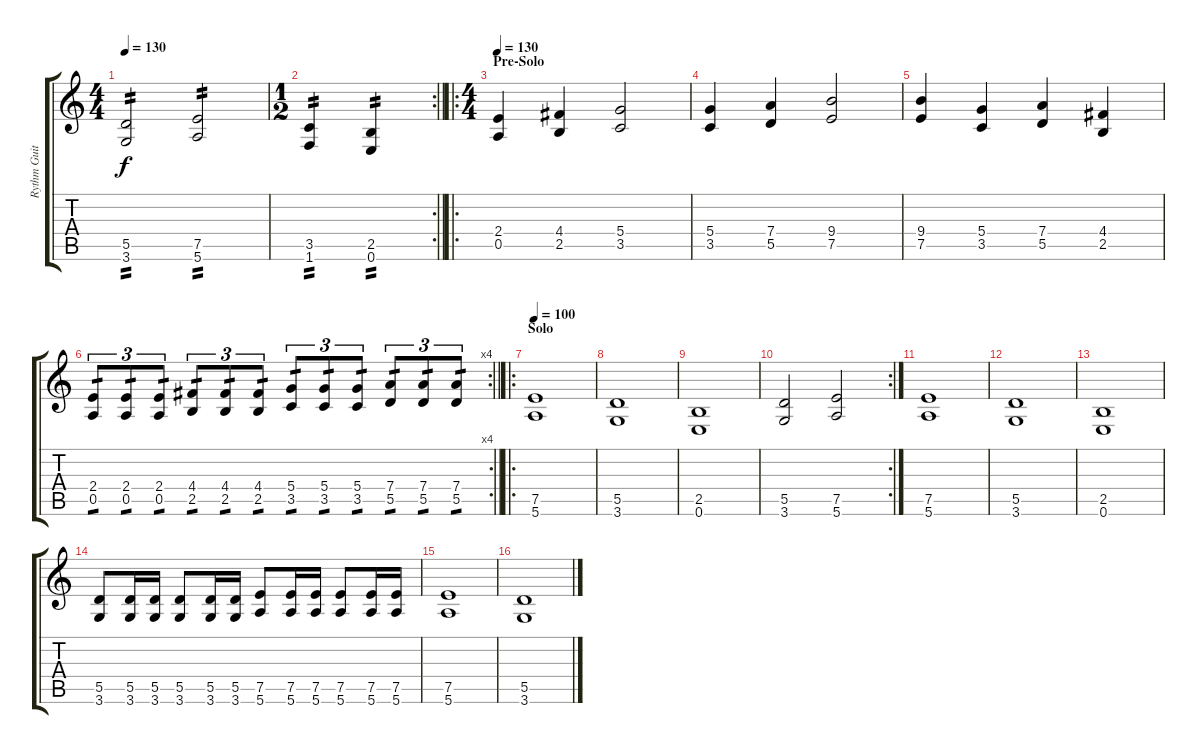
\track ("Rythm Guitar" "Rythm Guit") {instrument distortionguitar}
\staff {score tabs}
\tuning (E4 B3 G3 D3 A2 E2) {hide}
\ts (4 4)
\tempo 130
\clef g2
\ks c
(5.5 3.6).2{tp 2 dy f} (7.5 5.6).2{tp 2} |
\rc 2
\ts (1 2)
\barLineRight lightlight
(3.5 1.6).4{tp 2} (2.5 0.6).4{tp 2} |
\ro
\ts (4 4)
\section ("" "Pre-Solo")
\tempo 130
(2.4 0.5).4 (4.4 2.5).4 (5.4 3.5).2 |
(5.4 3.5).4 (7.4 5.5).4 (9.4 7.5).2 |
(9.4 7.5).4 (5.4 3.5).4 (7.4 5.5).4 (4.4 2.5).4 |
\rc 4
\barLineRight lightlight
(2.4 0.5).8{tu (3 2) tp 1} (2.4 0.5).8{tu (3 2) tp 1} (2.4 0.5).8{tu (3 2) tp 1} (4.4 2.5).8{tu (3 2) tp 1} (4.4 2.5).8{tu (3 2) tp 1} (4.4 2.5).8{tu (3 2) tp 1} (5.4 3.5).8{tu (3 2) tp 1} (5.4 3.5).8{tu (3 2) tp 1} (5.4 3.5).8{tu (3 2) tp 1} (7.4 5.5).8{tu (3 2) tp 1} (7.4 5.5).8{tu (3 2) tp 1} (7.4 5.5).8{tu (3 2) tp 1} |
\ro
\section ("" "Solo")
\tempo 100
(7.5 5.6).1 |
(5.5 3.6).1 |
(2.5 0.6).1 |
\rc 2
(5.5 3.6).2 (7.5 5.6).2 |
(7.5 5.6).1 |
(5.5 3.6).1 |
(2.5 0.6).1 |
(5.5 3.6).8 (5.5 3.6).16 (5.5 3.6).16 (5.5 3.6).8 (5.5 3.6).16 (5.5 3.6).16 (7.5 5.6).8 (7.5 5.6).16 (7.5 5.6).16 (7.5 5.6).8 (7.5 5.6).16 (7.5 5.6).16 |
(7.5 5.6).1 |
(5.5 3.6).1
